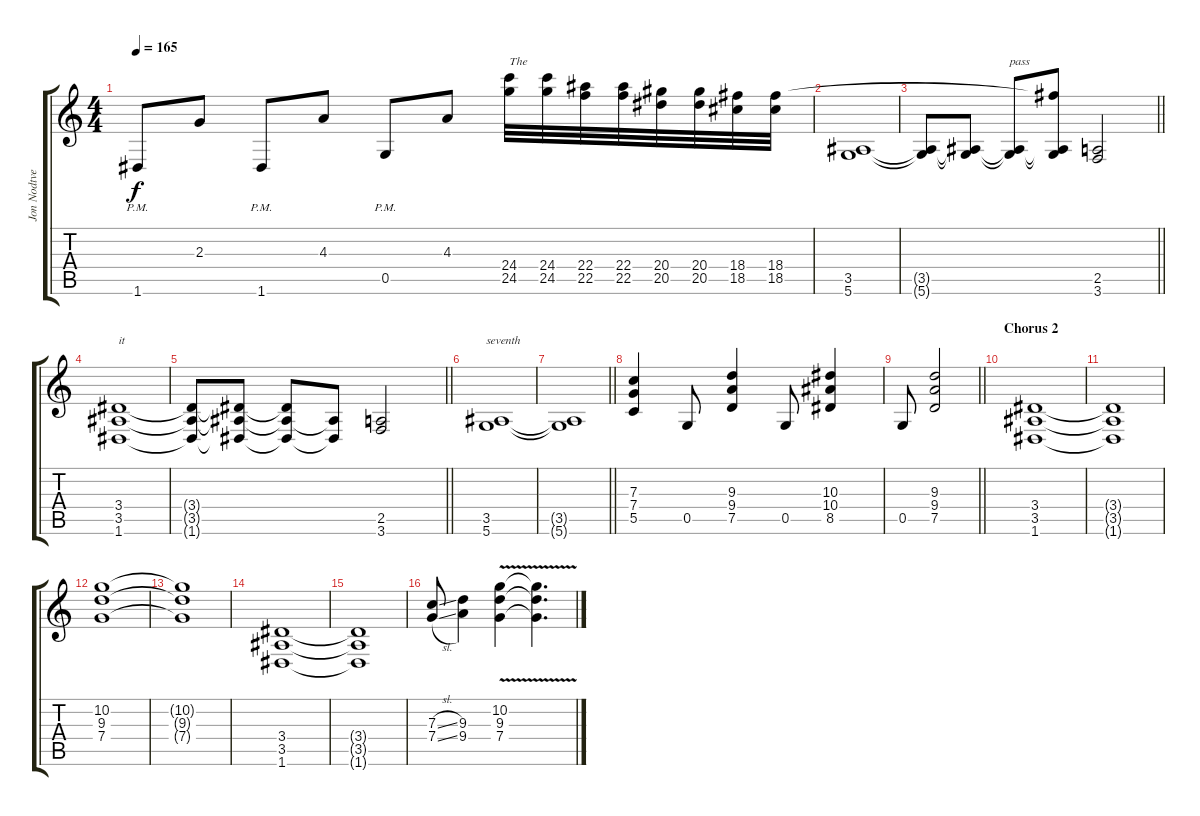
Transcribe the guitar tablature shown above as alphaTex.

\track ("Jon Nodtveidt 2" "Jon Nodtve") {instrument distortionguitar}
\staff {score tabs}
\tuning (D4 A3 F3 C3 G2 D2) {hide}
\ts (4 4)
\tempo 165
\clef g2
\ks c
1.6{pm}.8{dy f} 2.3.8 1.6{pm}.8 4.3.8 0.5{pm}.8 4.3.8 (24.4 24.5).32{txt "The" instrument guitarfretnoise} (24.4 24.5).32 (22.4 22.5).32 (22.4 22.5).32 (20.4 20.5).32 (20.4 20.5).32 (18.4 18.5).32 (18.4 18.5).32 |
(3.5 5.6).1{instrument distortionguitar} |
\barLineRight lightlight
(3.5{t} 5.6{t}).8 (3.5{t} 5.6{t}).8 (3.5{t} 5.6{t}).8{txt "pass"} (18.4{t} 3.5{t} 5.6{t}).8 (2.5 3.6).2 |
(3.4 3.5 1.6).1{txt "it"} |
\barLineRight lightlight
(3.4{t} 3.5{t} 1.6{t}).8 (3.4{t} 3.5{t} 1.6{t}).8 (3.4{t} 3.5{t} 1.6{t}).8 (3.5{t} 1.6{t}).8 (2.5 3.6).2 |
(3.5 5.6).1{txt "seventh"} |
\barLineRight lightlight
(3.5{t} 5.6{t}).1 |
(7.3 7.4 5.5).4 0.5.8 (9.3 9.4 7.5).4 0.5.8 (10.3 10.4 8.5).4 |
\barLineRight lightlight
0.5.8 (9.3 9.4 7.5).2 |
\section ("" "Chorus 2")
(3.4 3.5 1.6).1 |
(3.4{t} 3.5{t} 1.6{t}).1 |
(10.2 9.3 7.4).1 |
(10.2{t} 9.3{t} 7.4{t}).1 |
(3.4 3.5 1.6).1 |
(3.4{t} 3.5{t} 1.6{t}).1 |
(7.3{sl} 7.4{sl}).8 (9.3 9.4).4 (10.2{v} 9.3{v} 7.4{v}).4 (10.2{t} 9.3{t} 7.4{t}).4{d}
